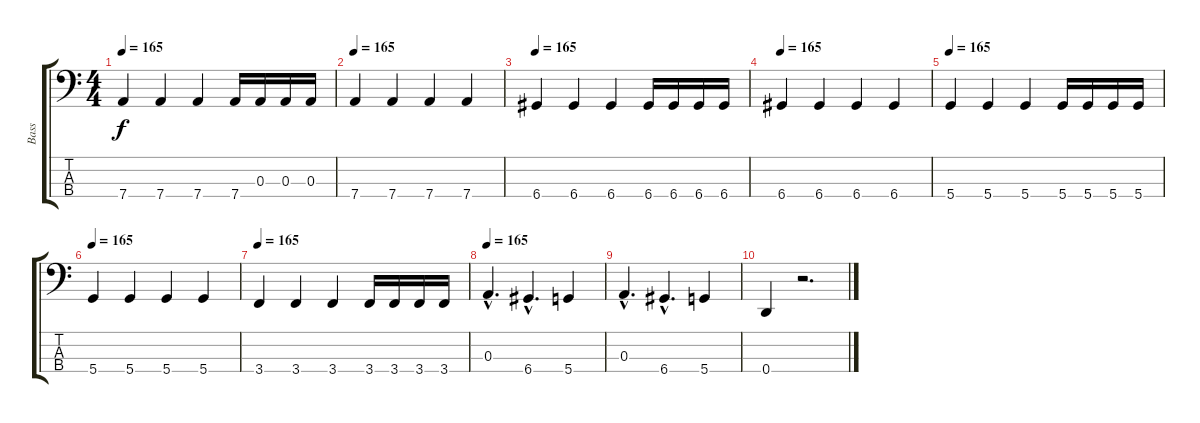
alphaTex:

\track ("Bass" "Bass") {instrument electricbasspick}
\staff {score tabs}
\tuning (G2 D2 A1 D1) {hide}
\ts (4 4)
\tempo 165
\clef f4
\ks c
7.4.4{dy f} 7.4.4 7.4.4 7.4.16 0.3.16 0.3.16 0.3.16 |
\tempo 165
7.4.4 7.4.4 7.4.4 7.4.4 |
\tempo 165
6.4.4 6.4.4 6.4.4 6.4.16 6.4.16 6.4.16 6.4.16 |
\tempo 165
6.4.4 6.4.4 6.4.4 6.4.4 |
\tempo 165
5.4.4 5.4.4 5.4.4 5.4.16 5.4.16 5.4.16 5.4.16 |
\tempo 165
5.4.4 5.4.4 5.4.4 5.4.4 |
\tempo 165
3.4.4 3.4.4 3.4.4 3.4.16 3.4.16 3.4.16 3.4.16 |
\tempo 165
0.3{hac}.4{d} 6.4{hac}.4{d} 5.4.4 |
0.3{hac}.4{d} 6.4{hac}.4{d} 5.4.4 |
0.4.4 r.2{d}
